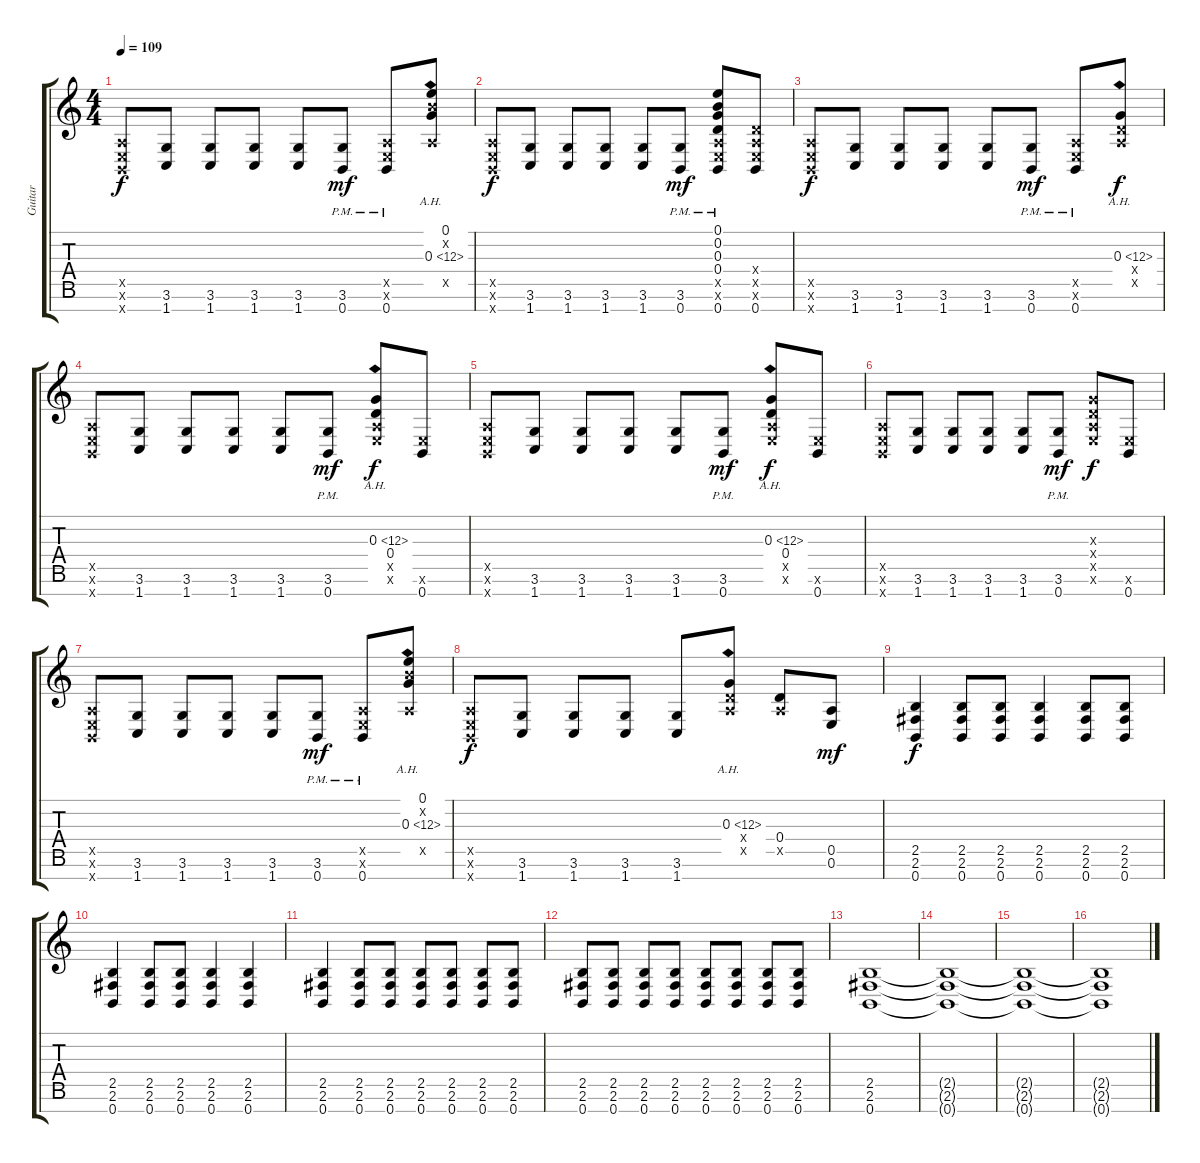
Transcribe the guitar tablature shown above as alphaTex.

\track ("Guitar" "Guitar") {instrument distortionguitar}
\staff {score tabs}
\tuning (E4 B3 G3 D3 A2 E2 B1) {hide}
\ts (4 4)
\tempo 109
\clef g2
\ks c
(0.5{x} 0.6{x} 0.7{x}).8{dy f} (3.6 1.7).8 (3.6 1.7).8 (3.6 1.7).8 (3.6 1.7).8 (3.6{pm} 0.7{pm}).8{dy mf} (0.5{x} 0.6{x} 0.7{pm}).8 (0.1 0.2{x} 0.3{ah 12} 0.5{x}).8 |
(0.5{x} 0.6{x} 0.7{x}).8{dy f} (3.6 1.7).8 (3.6 1.7).8 (3.6 1.7).8 (3.6 1.7).8 (3.6{pm} 0.7{pm}).8{dy mf} (0.1 0.2 0.3 0.4 0.5{x} 0.6{x} 0.7{pm}).8 (0.4{x} 0.5{x} 0.6{x} 0.7).8 |
(0.5{x} 0.6{x} 0.7{x}).8{dy f} (3.6 1.7).8 (3.6 1.7).8 (3.6 1.7).8 (3.6 1.7).8 (3.6{pm} 0.7{pm}).8{dy mf} (0.5{x} 0.6{x} 0.7{pm}).8 (0.3{ah 12} 0.4{x} 0.5{x}).8{dy f} |
(0.5{x} 0.6{x} 0.7{x}).8 (3.6 1.7).8 (3.6 1.7).8 (3.6 1.7).8 (3.6 1.7).8 (3.6{pm} 0.7{pm}).8{dy mf} (0.3{ah 12} 0.4 0.5{x} 0.6{x}).8{dy f} (0.6{x} 0.7).8 |
(0.5{x} 0.6{x} 0.7{x}).8 (3.6 1.7).8 (3.6 1.7).8 (3.6 1.7).8 (3.6 1.7).8 (3.6{pm} 0.7{pm}).8{dy mf} (0.3{ah 12} 0.4 0.5{x} 0.6{x}).8{dy f} (0.6{x} 0.7).8 |
(0.5{x} 0.6{x} 0.7{x}).8 (3.6 1.7).8 (3.6 1.7).8 (3.6 1.7).8 (3.6 1.7).8 (3.6{pm} 0.7{pm}).8{dy mf} (0.3{x} 0.4{x} 0.5{x} 0.6{x}).8{dy f} (0.6{x} 0.7).8 |
(0.5{x} 0.6{x} 0.7{x}).8 (3.6 1.7).8 (3.6 1.7).8 (3.6 1.7).8 (3.6 1.7).8 (3.6{pm} 0.7{pm}).8{dy mf} (0.5{x} 0.6{x} 0.7{pm}).8 (0.1 0.2{x} 0.3{ah 12} 0.5{x}).8 |
(0.5{x} 0.6{x} 0.7{x}).8{dy f} (3.6 1.7).8 (3.6 1.7).8 (3.6 1.7).8 (3.6 1.7).8 (0.3{ah 12} 0.4{x} 0.5{x}).8 (0.4 0.5{x}).8 (0.5 0.6).8{dy mf} |
(2.5 2.6 0.7).4{dy f} (2.5 2.6 0.7).8 (2.5 2.6 0.7).8 (2.5 2.6 0.7).4 (2.5 2.6 0.7).8 (2.5 2.6 0.7).8 |
(2.5 2.6 0.7).4 (2.5 2.6 0.7).8 (2.5 2.6 0.7).8 (2.5 2.6 0.7).4 (2.5 2.6 0.7).4 |
(2.5 2.6 0.7).4 (2.5 2.6 0.7).8 (2.5 2.6 0.7).8 (2.5 2.6 0.7).8 (2.5 2.6 0.7).8 (2.5 2.6 0.7).8 (2.5 2.6 0.7).8 |
(2.5 2.6 0.7).8 (2.5 2.6 0.7).8 (2.5 2.6 0.7).8 (2.5 2.6 0.7).8 (2.5 2.6 0.7).8 (2.5 2.6 0.7).8 (2.5 2.6 0.7).8 (2.5 2.6 0.7).8 |
(2.5 2.6 0.7).1 |
(2.5{t} 2.6{t} 0.7{t}).1 |
(2.5{t} 2.6{t} 0.7{t}).1 |
(2.5{t} 2.6{t} 0.7{t}).1
